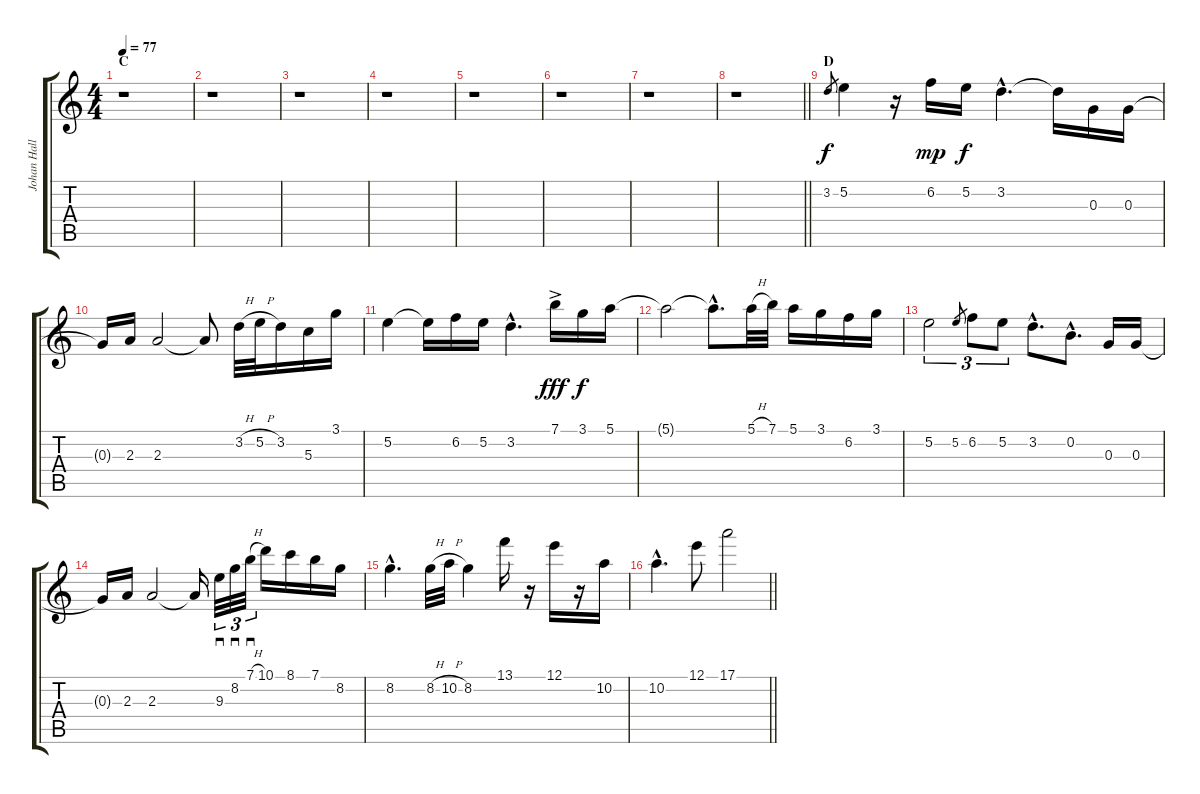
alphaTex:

\track ("Johan Hallgren - guitar" "Johan Hall") {instrument acousticguitarsteel}
\staff {score tabs}
\tuning (E4 B3 G3 D3 A2 E2) {hide}
\ts (4 4)
\section ("" "C")
\tempo 77
\clef g2
\ks c
r.1{dy f} |
r.1 |
r.1 |
r.1 |
r.1 |
r.1 |
r.1 |
\barLineRight lightlight
r.1 |
\section ("" "D")
3.2.8{gr} 5.2.4 r.16 6.2.16{dy mp} 5.2.16{dy f} 3.2{hac}.4{d} 3.2{t}.16 0.3.16 0.3.16 |
0.3{t}.16 2.3.16 2.3.2 2.3{t}.8 3.2{h}.32 5.2{h}.32 3.2.16 5.3.16 3.1.16 |
5.2.4 5.2{t}.16 6.2.16 5.2.16 3.2{hac}.4{d} 7.1{ac}.16{dy fff} 3.1.16{dy f} 5.1.16 |
5.1{t}.2 5.1{hac t}.8{d} 5.1{h}.32 7.1.32 5.1.16 3.1.16 6.2.16 3.1.16 |
5.2.2{tu (3 2)} 5.2.8{gr} 6.2.8{tu (3 2)} 5.2.8{tu (3 2)} 3.2{hac}.8{d} 0.2{hac}.8{d} 0.3.16 0.3.16 |
0.3{t}.16 2.3.16 2.3.2 2.3{t}.16 9.3.32{sd tu (3 2)} 8.2.32{sd tu (3 2)} 7.1{h}.32{sd tu (3 2)} 10.1.16 8.1.16 7.1.16 8.2.16 |
8.2{hac}.4{d} 8.2{h}.32 10.2{h}.32 8.2.4 13.1.16 r.16 12.1.16 r.16 10.2.16 |
\barLineRight lightlight
10.2{hac}.4{d} 12.1.8 17.1.2
